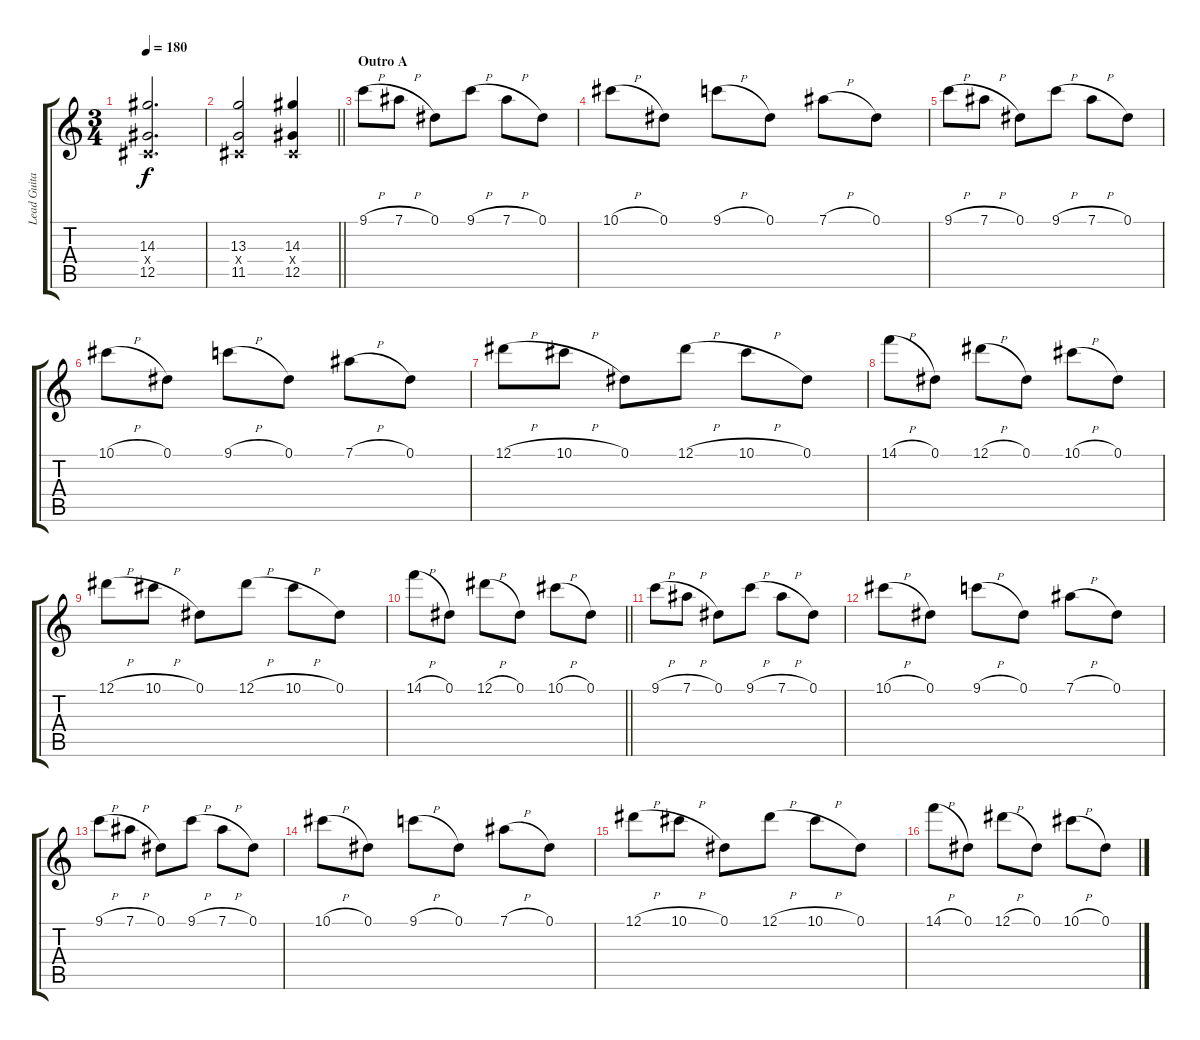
\track ("Lead Guitar" "Lead Guita") {instrument distortionguitar}
\staff {score tabs}
\tuning (Eb4 Bb3 Gb3 Db3 Ab2 Db2) {hide}
\ts (3 4)
\tempo 180
\clef g2
\ks c
(14.3 0.4{x} 12.5).2{d dy f} |
\barLineRight lightlight
(13.3 0.4{x} 11.5).2 (14.3 0.4{x} 12.5).4 |
\section ("" "Outro A")
9.1{h}.8 7.1{h}.8 0.1.8 9.1{h}.8 7.1{h}.8 0.1.8 |
10.1{h}.8 0.1.8 9.1{h}.8 0.1.8 7.1{h}.8 0.1.8 |
9.1{h}.8 7.1{h}.8 0.1.8 9.1{h}.8 7.1{h}.8 0.1.8 |
10.1{h}.8 0.1.8 9.1{h}.8 0.1.8 7.1{h}.8 0.1.8 |
12.1{h}.8 10.1{h}.8 0.1.8 12.1{h}.8 10.1{h}.8 0.1.8 |
14.1{h}.8 0.1.8 12.1{h}.8 0.1.8 10.1{h}.8 0.1.8 |
12.1{h}.8 10.1{h}.8 0.1.8 12.1{h}.8 10.1{h}.8 0.1.8 |
\barLineRight lightlight
14.1{h}.8 0.1.8 12.1{h}.8 0.1.8 10.1{h}.8 0.1.8 |
\section ("" "")
9.1{h}.8 7.1{h}.8 0.1.8 9.1{h}.8 7.1{h}.8 0.1.8 |
10.1{h}.8 0.1.8 9.1{h}.8 0.1.8 7.1{h}.8 0.1.8 |
9.1{h}.8 7.1{h}.8 0.1.8 9.1{h}.8 7.1{h}.8 0.1.8 |
10.1{h}.8 0.1.8 9.1{h}.8 0.1.8 7.1{h}.8 0.1.8 |
12.1{h}.8 10.1{h}.8 0.1.8 12.1{h}.8 10.1{h}.8 0.1.8 |
14.1{h}.8 0.1.8 12.1{h}.8 0.1.8 10.1{h}.8 0.1.8
